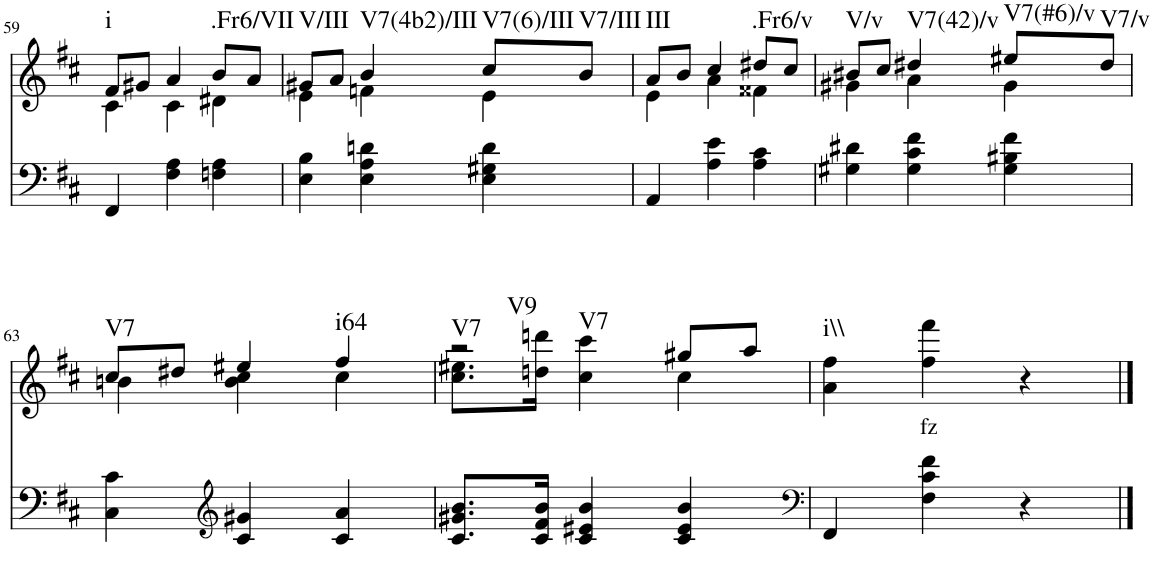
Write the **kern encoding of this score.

**kern	**kern	**text	**harte
*part2	*part1	*part1	*part1
*staff2	*staff1	*staff1	*
*I"piano	*I"piano	*	*
*I'Pno	*I'Pno	*	*
!!LO:PB:g=z
*clefF4	*clefG2	*	*
*k[f#c#]	*k[f#c#]	*	*
*b:	*b:	*	*
*M3/4	*M3/4	*	*
=59	=59	=59	=59
*	*^	*	*
!	!	!	!	!LO:H:kt=i
4FF#/	8f#/L	4c#\	.	N
.	8g#X/J	.	.	.
4F#\ 4A\	4a/	4c#\	.	.
!	!	!	!	!LO:H:kt=.Fr6/VII
4Fn\ 4A\	8b/L	4d#X\	.	N
.	8a/J	.	.	.
=60	=60	=60	=60	=60
!	!	!	!	!LO:H:kt=V/III
4E\ 4B\	8g#X/L	4e\	.	N
.	8a/J	.	.	.
!	!	!	!	!LO:H:kt=V7(4b2)/III
4E\ 4A\ 4dn\	4b/	4fn\	.	N
!	!	!	!	!LO:H:kt=V7(6)/III
4E\ 4G#X\ 4d\	8cc#/L	4e\	.	N
!	!	!	!	!LO:H:kt=V7/III
.	8b/J	.	.	N
=61	=61	=61	=61	=61
!	!	!	!	!LO:H:kt=III
4AA/	8a/L	4e\	.	N
.	8b/J	.	.	.
4A\ 4e\	4cc#/	4a\	.	.
!	!	!	!	!LO:H:kt=.Fr6/v
4A\ 4c#\	8dd#X/L	4f##X\	.	N
.	8cc#/J	.	.	.
=62	=62	=62	=62	=62
!	!	!	!	!LO:H:kt=V/v
4G#X\ 4d#X\	8b#X/L	4g#X\	.	N
.	8cc#/J	.	.	.
!	!	!	!	!LO:H:kt=V7(42)/v
4G#\ 4c#\ 4f#\	4dd#X/	4a\	.	N
!	!	!	!	!LO:H:kt=V7(#6)/v
4G#\ 4B#X\ 4f#\	8ee#X/L	4g#\	.	N
!	!	!	!	!LO:H:kt=V7/v
.	8dd#/J	.	.	N
!!LO:LB:g=z	!!
=63	=63	=63	=63	=63
!	!	!	!	!LO:H:kt=V7
4C#\ 4c#\	8cc#/L	4bn\	.	N
.	8dd#X/J	.	.	.
*clefG2	*	*	*	*
4c#/ 4g#X/	4ee#X/	4b\ 4cc#\	.	.
!	!	!	!	!LO:H:kt=i64
4c#/ 4a/	4ff#/	4cc#\	.	N
=64	=64	=64	=64	=64
!	!	!	!	!LO:H:n=1:kt=V7
!	!	!	!	!LO:H:n=2:kt=V9
!	!	!	!	!LO:H:n=3:kt=V7
8.c#/ 8.g#X/ 8.b/L	2r	8.cc#\ 8.ee#X\L	.	N N N
16c#/ 16f#/ 16b/Jk	.	16ddn\ 16dddn\Jk	.	.
4c#/ 4e#X/ 4b/	.	4cc#\ 4ccc#\	.	.
4c#/ 4e#/ 4b/	8gg#X/L	4cc#\	.	.
.	8aa/J	.	.	.
*	*v	*v	*	*
=65	=65	=65	=65
*clefF4	*	*	*
!	!	!	!LO:H:kt=i\\
4FF#/	4a\ 4ff#\	.	N
!	!	!LO:LY:b	!
4F#\ 4c#\ 4f#\	4ff#\ 4fff#\	fz	.
4r	4r	.	.
==	==	==	==
*-	*-	*-	*-
